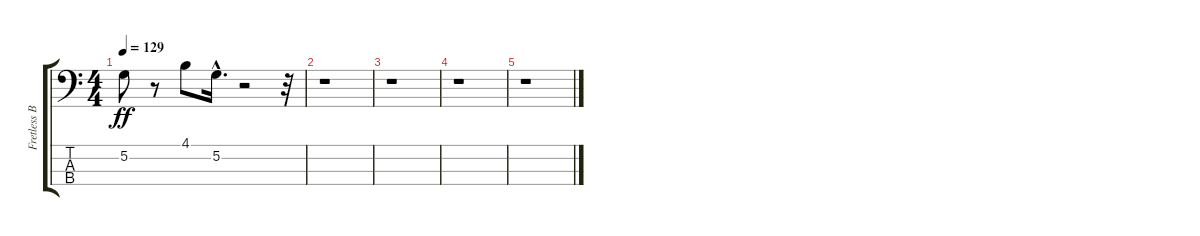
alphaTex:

\track ("Fretless Bass" "Fretless B") {instrument electricbassfinger}
\staff {score tabs}
\tuning (G2 D2 A1 E1) {hide}
\ts (4 4)
\tempo 129
\clef f4
\ks c
5.2.8{dy ff} r.8 4.1.8 5.2{hac}.16{d} r.2 r.32 |
r.1 |
r.1 |
r.1 |
r.1
